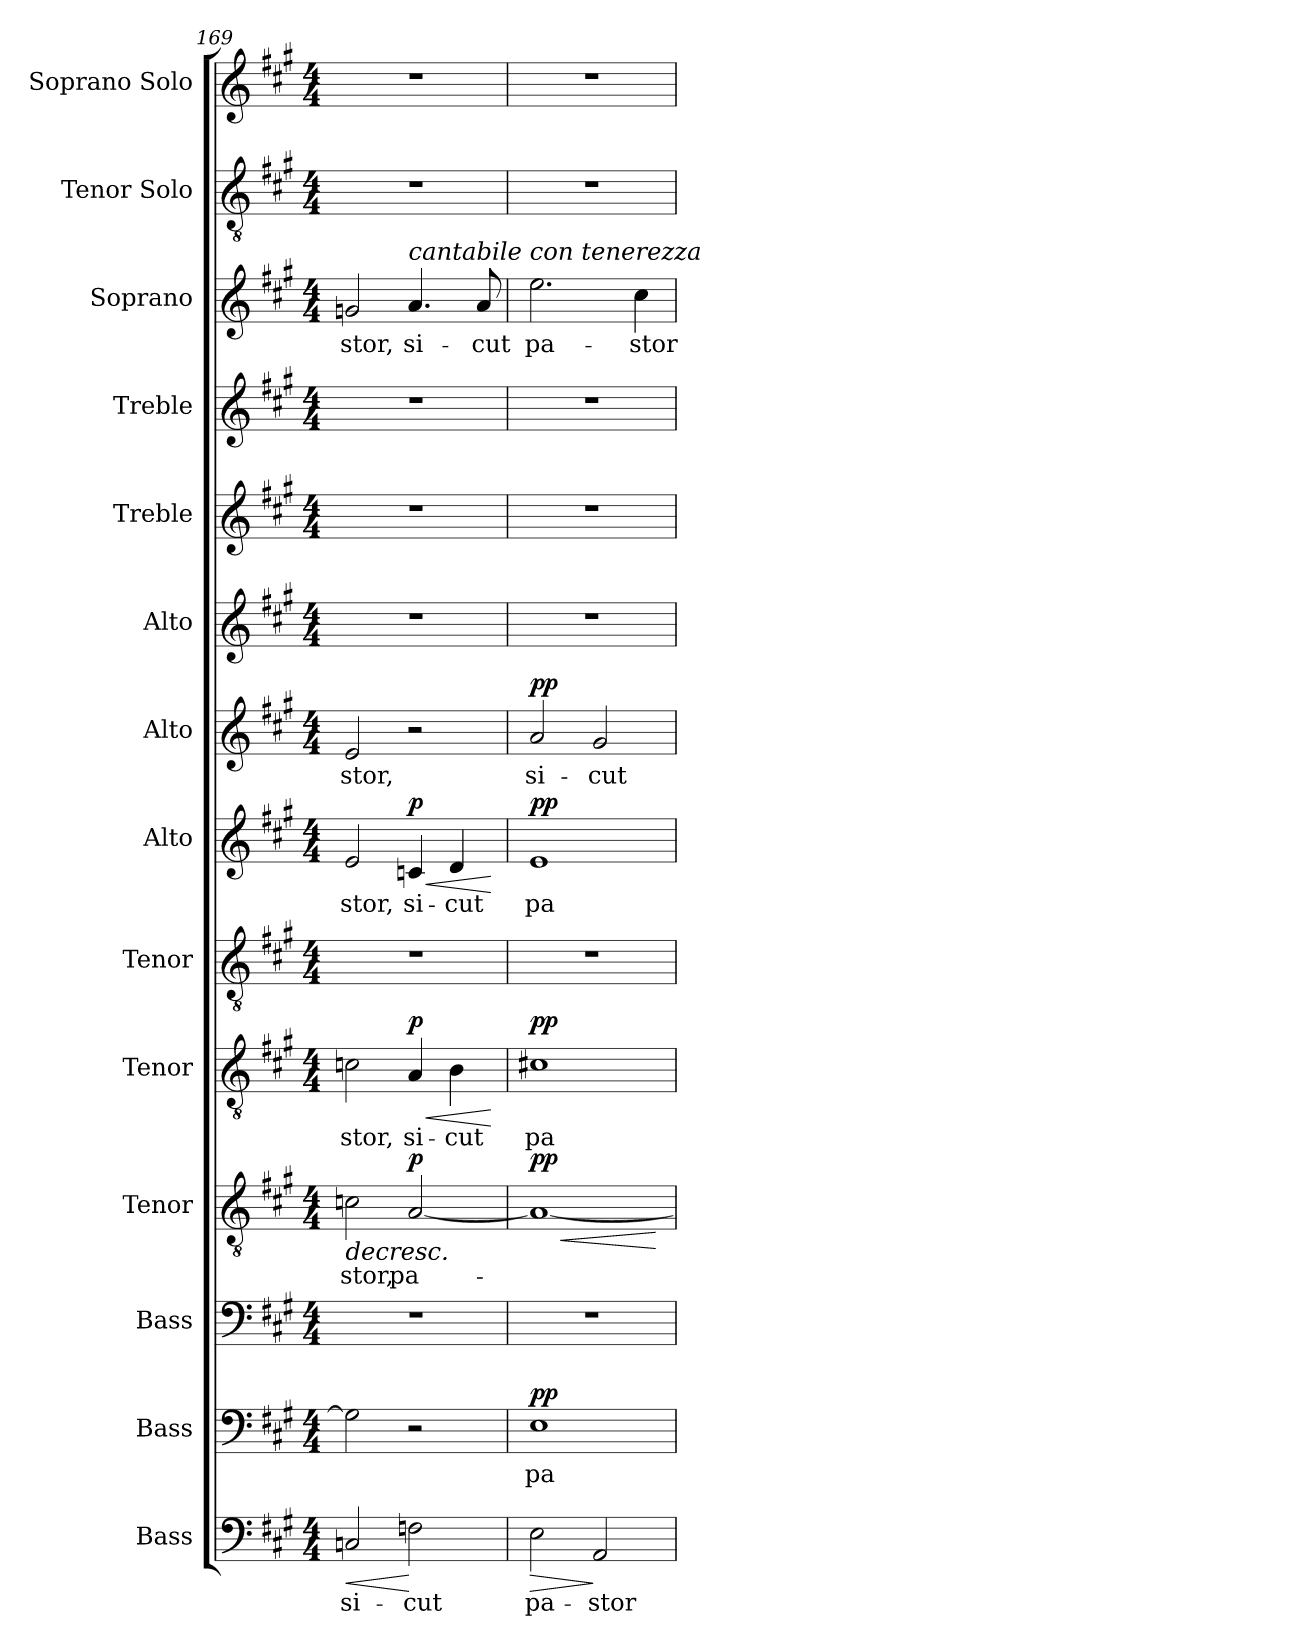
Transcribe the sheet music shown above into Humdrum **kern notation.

**kern	**text	**dynam	**kern	**text	**dynam	**kern	**kern	**text	**dynam	**kern	**text	**dynam	**kern	**kern	**text	**dynam	**kern	**text	**dynam	**kern	**kern	**kern	**kern	**text	**kern	**kern
*part14	*part14	*part14	*part13	*part13	*part13	*part12	*part11	*part11	*part11	*part10	*part10	*part10	*part9	*part8	*part8	*part8	*part7	*part7	*part7	*part6	*part5	*part4	*part3	*part3	*part2	*part1
*staff14	*staff14	*staff14	*staff13	*staff13	*staff13	*staff12	*staff11	*staff11	*staff11	*staff10	*staff10	*staff10	*staff9	*staff8	*staff8	*staff8	*staff7	*staff7	*staff7	*staff6	*staff5	*staff4	*staff3	*staff3	*staff2	*staff1
*I"Bass	*	*	*I"Bass	*	*	*I"Bass	*I"Tenor	*	*	*I"Tenor	*	*	*I"Tenor	*I"Alto	*	*	*I"Alto	*	*	*I"Alto	*I"Treble	*I"Treble	*I"Soprano	*	*I"Tenor Solo	*I"Soprano Solo
*I'B. 2.	*	*	*I'B. 1.	*	*	*I'B.	*I'T. 2.	*	*	*I'T. 1.	*	*	*I'T.	*I'A. 2.	*	*	*I'A. 1.	*	*	*I'A.	*	*	*I'S.	*	*I'T.  Solo	*I'S.  Solo
*clefF4	*	*	*clefF4	*	*	*clefF4	*clefGv2	*	*	*clefGv2	*	*	*clefGv2	*clefG2	*	*	*clefG2	*	*	*clefG2	*clefG2	*clefG2	*clefG2	*	*clefGv2	*clefG2
*	*	*	*	*	*	*	*ITrd7c12	*	*	*ITrd7c12	*	*	*ITrd7c12	*	*	*	*	*	*	*	*	*	*	*	*ITrd7c12	*
*k[f#c#g#]	*	*	*k[f#c#g#]	*	*	*k[f#c#g#]	*k[f#c#g#]	*	*	*k[f#c#g#]	*	*	*k[f#c#g#]	*k[f#c#g#]	*	*	*k[f#c#g#]	*	*	*k[f#c#g#]	*k[f#c#g#]	*k[f#c#g#]	*k[f#c#g#]	*	*k[f#c#g#]	*k[f#c#g#]
*f#:	*	*	*f#:	*	*	*f#:	*f#:	*	*	*f#:	*	*	*f#:	*f#:	*	*	*f#:	*	*	*f#:	*f#:	*f#:	*f#:	*	*f#:	*f#:
*M4/4	*	*	*M4/4	*	*	*M4/4	*M4/4	*	*	*M4/4	*	*	*M4/4	*M4/4	*	*	*M4/4	*	*	*M4/4	*M4/4	*M4/4	*M4/4	*	*M4/4	*M4/4
=169	=169	=169	=169	=169	=169	=169	=169	=169	=169	=169	=169	=169	=169	=169	=169	=169	=169	=169	=169	=169	=169	=169	=169	=169	=169	=169
!	!LO:LY:b:color=#000000	!LO:HP:b	!	!	!	!	!	!	!	!	!	!	!	!	!	!	!	!	!	!	!	!	!	!	!	!
!	!	!	!	!	!	!	!	!LO:LY:b:color=#000000	!LO:HP:b	!	!	!	!	!	!	!	!	!	!	!	!	!	!	!	!	!
!	!	!	!	!	!	!	!	!	!	!	!LO:LY:b:color=#000000	!	!	!	!	!	!	!	!	!	!	!	!	!	!	!
!	!	!	!	!	!	!	!	!	!	!	!	!	!	!	!LO:LY:b:color=#000000	!	!	!	!	!	!	!	!	!	!	!
!	!	!	!	!	!	!	!	!	!	!	!	!	!	!	!	!	!	!LO:LY:b:color=#000000	!	!	!	!	!	!	!	!
!	!	!	!	!	!	!	!	!	!	!	!	!	!	!	!	!	!	!	!	!	!	!	!	!LO:LY:b:color=#000000	!	!
2Cni/	si-	<	2Gi\]	.	.	1r	2Cni\	-stor,	>	2Cni\	-stor,	.	1r	2ei/	-stor,	.	2ei/	-stor,	.	1r	1r	1r	2gni/	-stor,	1r	1r
!	!LO:LY:b:color=#000000	!	!	!	!	!	!	!	!	!	!	!	!	!	!	!	!	!	!	!	!	!	!	!	!	!
!	!	!	!	!	!	!	!	!LO:LY:b:color=#000000	!	!	!	!	!	!	!	!	!	!	!	!	!	!	!	!	!	!
!	!	!	!	!	!	!	!	!	!	!	!LO:LY:b:color=#000000	!LO:HP:b	!	!	!	!	!	!	!	!	!	!	!	!	!	!
!	!	!	!	!	!	!	!	!	!	!	!	!	!	!	!LO:LY:b:color=#000000	!LO:HP:b	!	!	!	!	!	!	!	!	!	!
!	!	!	!	!	!	!	!	!	!	!	!	!	!	!	!	!	!	!	!	!	!	!	!LO:TX:a:i:t=cantabile con tenerezza	!	!	!
!	!	!	!	!	!	!	!	!	!	!	!	!	!	!	!	!	!	!	!	!	!	!	!	!LO:LY:b:color=#000000	!	!
2Fni\	-cut	[	2r	.	.	.	[2AAi/	pa-	p	4AAi/	si-	< p	.	4cni/	si-	< p	2r	.	.	.	.	.	4.ai/	si-	.	.
!	!	!	!	!	!	!	!	!	!	!	!LO:LY:b:color=#000000	!	!	!	!	!	!	!	!	!	!	!	!	!	!	!
!	!	!	!	!	!	!	!	!	!	!	!	!	!	!	!LO:LY:b:color=#000000	!	!	!	!	!	!	!	!	!	!	!
.	.	.	.	.	.	.	.	.	.	4BBi\	-cut	.	.	4di/	-cut	.	.	.	.	.	.	.	.	.	.	.
!	!	!	!	!	!	!	!	!	!	!	!	!	!	!	!	!	!	!	!	!	!	!	!	!LO:LY:b:color=#000000	!	!
.	.	.	.	.	.	.	.	.	.	.	.	.	.	.	.	.	.	.	.	.	.	.	8ai/	-cut	.	.
.	.	.	.	.	.	.	.	.	]	.	.	[	.	.	.	[	.	.	.	.	.	.	.	.	.	.
=170	=170	=170	=170	=170	=170	=170	=170	=170	=170	=170	=170	=170	=170	=170	=170	=170	=170	=170	=170	=170	=170	=170	=170	=170	=170	=170
!	!LO:LY:b:color=#000000	!LO:HP:b	!	!	!	!	!	!	!	!	!	!	!	!	!	!	!	!	!	!	!	!	!	!	!	!
!	!	!	!	!LO:LY:b:color=#000000	!	!	!	!	!LO:HP:b	!	!	!	!	!	!	!	!	!	!	!	!	!	!	!	!	!
!	!	!	!	!	!	!	!	!	!	!	!LO:LY:b:color=#000000	!	!	!	!	!	!	!	!	!	!	!	!	!	!	!
!	!	!	!	!	!	!	!	!	!	!	!	!	!	!	!LO:LY:b:color=#000000	!	!	!	!	!	!	!	!	!	!	!
!	!	!	!	!	!	!	!	!	!	!	!	!	!	!	!	!	!	!LO:LY:b:color=#000000	!	!	!	!	!	!	!	!
!	!	!	!	!	!	!	!	!	!	!	!	!	!	!	!	!	!	!	!	!	!	!	!	!LO:LY:b:color=#000000	!	!
2Ei\	pa-	>	1Ei	pa-	pp	1r	1AAi_	.	< pp	1C#Xi	pa-	pp	1r	1ei	pa-	pp	2ai/	si-	pp	1r	1r	1r	2.eei\	pa-	1r	1r
!	!LO:LY:b:color=#000000	!	!	!	!	!	!	!	!	!	!	!	!	!	!	!	!	!	!	!	!	!	!	!	!	!
!	!	!	!	!	!	!	!	!	!	!	!	!	!	!	!	!	!	!LO:LY:b:color=#000000	!	!	!	!	!	!	!	!
2AAi/	-stor	]	.	.	.	.	.	.	.	.	.	.	.	.	.	.	2g#i/	-cut	.	.	.	.	.	.	.	.
!	!	!	!	!	!	!	!	!	!	!	!	!	!	!	!	!	!	!	!	!	!	!	!	!LO:LY:b:color=#000000	!	!
.	.	.	.	.	.	.	.	.	.	.	.	.	.	.	.	.	.	.	.	.	.	.	4cc#i\	-stor	.	.
.	.	.	.	.	.	.	.	.	[	.	.	.	.	.	.	.	.	.	.	.	.	.	.	.	.	.
=	=	=	=	=	=	=	=	=	=	=	=	=	=	=	=	=	=	=	=	=	=	=	=	=	=	=
*-	*-	*-	*-	*-	*-	*-	*-	*-	*-	*-	*-	*-	*-	*-	*-	*-	*-	*-	*-	*-	*-	*-	*-	*-	*-	*-
